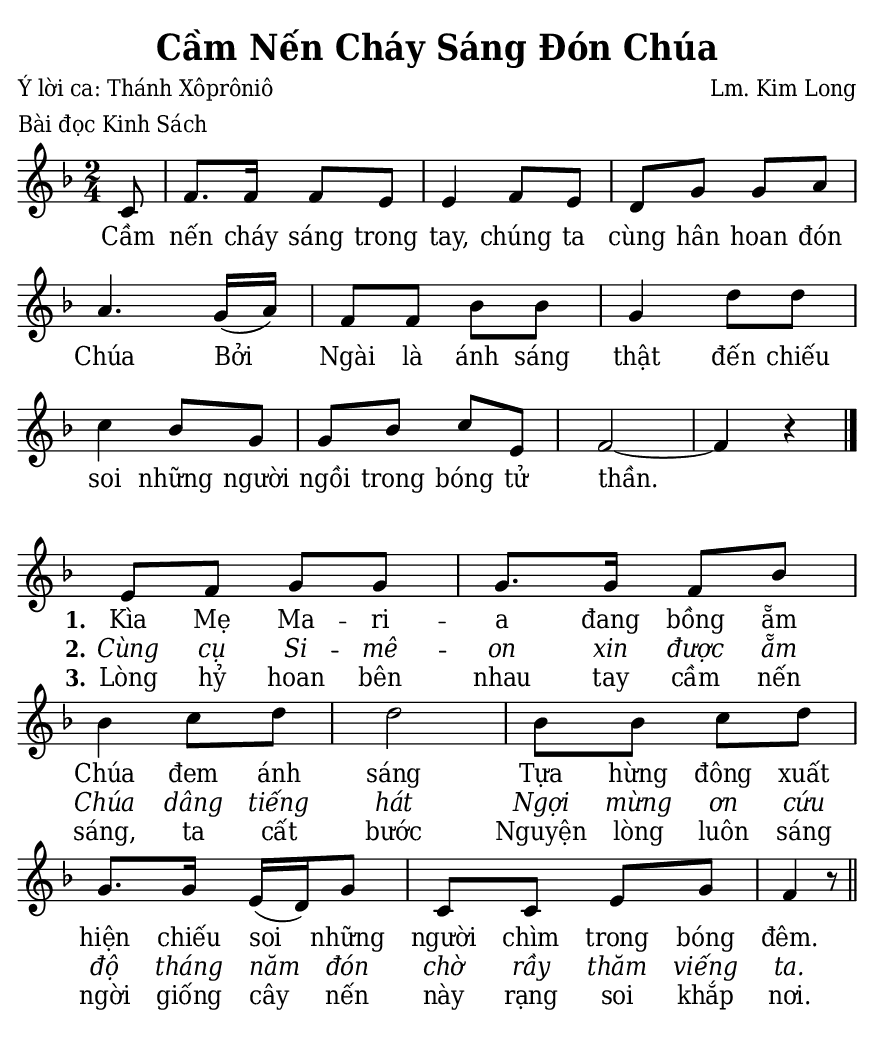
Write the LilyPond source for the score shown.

% Cài đặt chung
\version "2.24.3"
\include "english.ly"

\header {
  title = "Cầm Nến Cháy Sáng Đón Chúa"
  poet = \markup \left-column {
    "Ý lời ca: Thánh Xôprôniô"
    "Bài đọc Kinh Sách"
  }
  composer = "Lm. Kim Long"
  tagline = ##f
}

% Nhạc
nhacPhanMot = \relative c' {
  \key f \major
  \time 2/4
  \partial 8 c8 |
  f8. f16 f8 e |
  e4 f8 e |
  d g g a |
  a4. g16 (a) |
  f8 f bf bf |
  g4 d'8 d |
  c4 bf8 g |
  g bf c e, |
  f2 ~ |
  f4 r \bar "|."
}

nhacPhanHai = \relative c' {
  \key f \major
  \time 2/4
  e8 f g g |
  g8. g16 f8 bf |
  bf4 c8 d |
  d2 |
  bf8 bf c d |
  g,8. g16 e (d) g8 |
  c, c e g |
  f4 r8 \bar "||"
}

% Lời
loiPhanMot = \lyricmode {
  Cầm nến cháy sáng trong tay,
  chúng ta cùng hân hoan đón Chúa
  Bởi Ngài là ánh sáng thật đến chiếu soi
  những người ngồi trong bóng tử thần.
}

loiPhanHai = \lyricmode {
  <<
    {
      \set stanza = "1."
      Kìa Mẹ Ma -- ri -- a đang bồng ẵm Chúa đem ánh sáng
      Tựa hừng đông xuất hiện chiếu soi những người
      chìm trong bóng đêm.
    }
    \new Lyrics {
	    \set associatedVoice = "beSop"
	    \set stanza = "2."
      \override Lyrics.LyricText.font-shape = #'italic
      Cùng cụ Si -- mê -- on xin được ẵm Chúa dâng tiếng hát
      Ngợi mừng ơn cứu độ tháng năm đón chờ rầy thăm viếng ta.
    }
    \new Lyrics {
	    \set associatedVoice = "beSop"
	    \set stanza = "3."
      Lòng hỷ hoan bên nhau tay cầm nến sáng, ta cất bước
      Nguyện lòng luôn sáng ngời
      giống cây nến này rạng soi khắp nơi.
    }
  >>
}

% Dàn trang
\paper {
  #(set-paper-size "a5")
  top-margin = 3\mm
  bottom-margin = 3\mm
  left-margin = 3\mm
  right-margin = 3\mm
  indent = #0
  #(define fonts
	 (make-pango-font-tree "Deja Vu Serif Condensed"
	 		       "Deja Vu Serif Condensed"
			       "Deja Vu Serif Condensed"
			       (/ 20 20)))
  print-page-number = ##f
}

\score {
  <<
    \new Staff <<
        \clef treble
        \new Voice = beSop {
          \nhacPhanMot
        }
      \new Lyrics \lyricsto beSop \loiPhanMot
    >>
  >>
  \layout {
    \override Lyrics.LyricSpace.minimum-distance = #1
    \override Score.BarNumber.break-visibility = ##(#f #f #f)
    \override Score.SpacingSpanner.uniform-stretching = ##t
    ragged-last = ##f
  }
}

\score {
  <<
    \new Staff <<
        \clef treble
        \new Voice = beSop {
          \nhacPhanHai
        }
      \new Lyrics \lyricsto beSop \loiPhanHai
    >>
  >>
  \layout {
    \override Staff.TimeSignature.transparent = ##t
    \override Lyrics.LyricSpace.minimum-distance = #2.5
    \override Score.BarNumber.break-visibility = ##(#f #f #f)
    \override Score.SpacingSpanner.uniform-stretching = ##t
    ragged-last = ##f
  }
}
